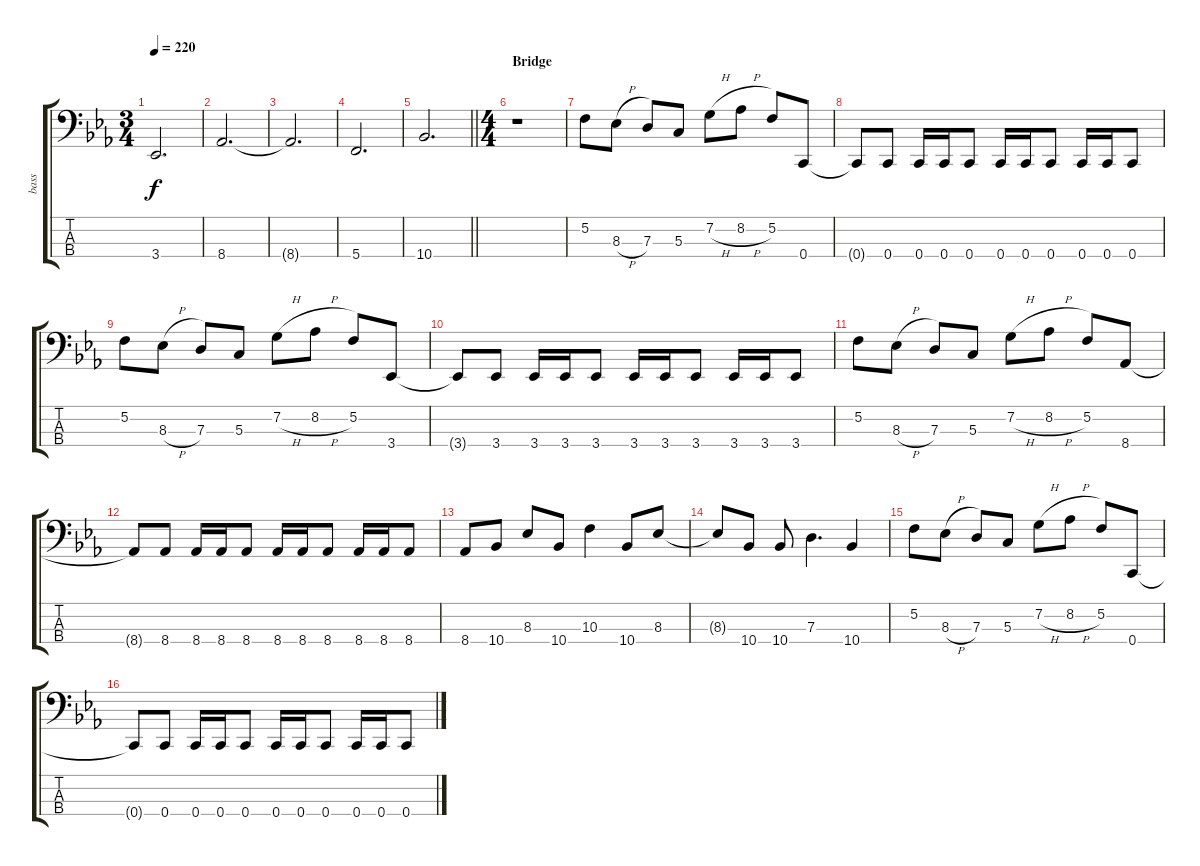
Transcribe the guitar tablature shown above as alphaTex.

\track ("bass" "bass") {instrument synthbass2}
\staff {score tabs}
\tuning (F2 C2 G1 C1) {hide}
\ts (3 4)
\tempo 220
\clef f4
\ks cminor
3.4{t}.2{d dy f} |
8.4.2{d} |
8.4{t}.2{d} |
5.4.2{d} |
\barLineRight lightlight
10.4.2{d} |
\ts (4 4)
\section ("" "Bridge")
r.1 |
5.2.8 8.3{h}.8 7.3.8 5.3.8 7.2{h}.8 8.2{h}.8 5.2.8 0.4.8 |
0.4{t}.8 0.4.8 0.4.16 0.4.16 0.4.8 0.4.16 0.4.16 0.4.8 0.4.16 0.4.16 0.4.8 |
5.2.8 8.3{h}.8 7.3.8 5.3.8 7.2{h}.8 8.2{h}.8 5.2.8 3.4.8 |
3.4{t}.8 3.4.8 3.4.16 3.4.16 3.4.8 3.4.16 3.4.16 3.4.8 3.4.16 3.4.16 3.4.8 |
5.2.8 8.3{h}.8 7.3.8 5.3.8 7.2{h}.8 8.2{h}.8 5.2.8 8.4.8 |
8.4{t}.8 8.4.8 8.4.16 8.4.16 8.4.8 8.4.16 8.4.16 8.4.8 8.4.16 8.4.16 8.4.8 |
8.4.8 10.4.8 8.3.8 10.4.8 10.3.4 10.4.8 8.3.8 |
8.3{t}.8 10.4.8 10.4.8 7.3.4{d} 10.4.4 |
5.2.8 8.3{h}.8 7.3.8 5.3.8 7.2{h}.8 8.2{h}.8 5.2.8 0.4.8 |
0.4{t}.8 0.4.8 0.4.16 0.4.16 0.4.8 0.4.16 0.4.16 0.4.8 0.4.16 0.4.16 0.4.8
